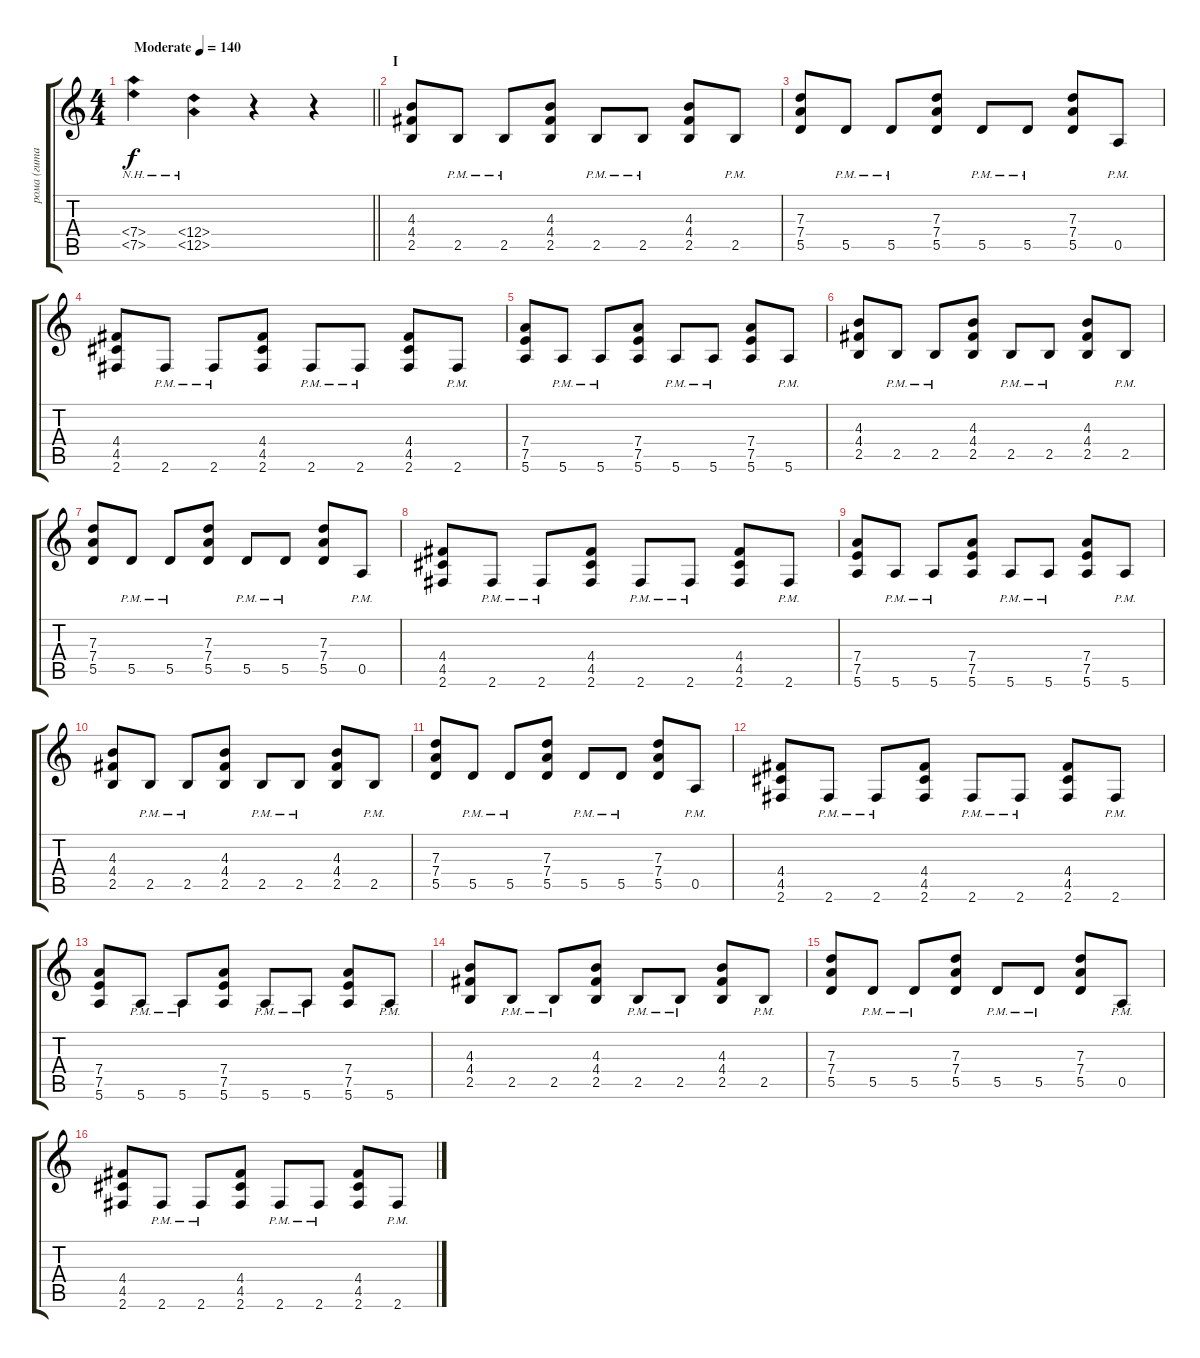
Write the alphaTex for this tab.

\track ("рома (гитара)" "рома (гита") {instrument distortionguitar}
\staff {score tabs}
\tuning (E4 B3 G3 D3 A2 E2) {hide}
\ts (4 4)
\tempo (140 "Moderate")
\clef g2
\barLineRight lightlight
\ks c
(7.4{nh} 7.5{nh}).4{dy f instrument distortionguitar} (12.4{nh} 12.5{nh}).4 r.4 r.4 |
\section ("" "I")
(4.3 4.4 2.5).8 2.5{pm}.8 2.5{pm}.8 (4.3 4.4 2.5).8 2.5{pm}.8 2.5{pm}.8 (4.3 4.4 2.5).8 2.5{pm}.8 |
(7.3 7.4 5.5).8 5.5{pm}.8 5.5{pm}.8 (7.3 7.4 5.5).8 5.5{pm}.8 5.5{pm}.8 (7.3 7.4 5.5).8 0.5{pm}.8 |
(4.4 4.5 2.6).8 2.6{pm}.8 2.6{pm}.8 (4.4 4.5 2.6).8 2.6{pm}.8 2.6{pm}.8 (4.4 4.5 2.6).8 2.6{pm}.8 |
(7.4 7.5 5.6).8 5.6{pm}.8 5.6{pm}.8 (7.4 7.5 5.6).8 5.6{pm}.8 5.6{pm}.8 (7.4 7.5 5.6).8 5.6{pm}.8 |
(4.3 4.4 2.5).8 2.5{pm}.8 2.5{pm}.8 (4.3 4.4 2.5).8 2.5{pm}.8 2.5{pm}.8 (4.3 4.4 2.5).8 2.5{pm}.8 |
(7.3 7.4 5.5).8 5.5{pm}.8 5.5{pm}.8 (7.3 7.4 5.5).8 5.5{pm}.8 5.5{pm}.8 (7.3 7.4 5.5).8 0.5{pm}.8 |
(4.4 4.5 2.6).8 2.6{pm}.8 2.6{pm}.8 (4.4 4.5 2.6).8 2.6{pm}.8 2.6{pm}.8 (4.4 4.5 2.6).8 2.6{pm}.8 |
(7.4 7.5 5.6).8 5.6{pm}.8 5.6{pm}.8 (7.4 7.5 5.6).8 5.6{pm}.8 5.6{pm}.8 (7.4 7.5 5.6).8 5.6{pm}.8 |
(4.3 4.4 2.5).8 2.5{pm}.8 2.5{pm}.8 (4.3 4.4 2.5).8 2.5{pm}.8 2.5{pm}.8 (4.3 4.4 2.5).8 2.5{pm}.8 |
(7.3 7.4 5.5).8 5.5{pm}.8 5.5{pm}.8 (7.3 7.4 5.5).8 5.5{pm}.8 5.5{pm}.8 (7.3 7.4 5.5).8 0.5{pm}.8 |
(4.4 4.5 2.6).8 2.6{pm}.8 2.6{pm}.8 (4.4 4.5 2.6).8 2.6{pm}.8 2.6{pm}.8 (4.4 4.5 2.6).8 2.6{pm}.8 |
(7.4 7.5 5.6).8 5.6{pm}.8 5.6{pm}.8 (7.4 7.5 5.6).8 5.6{pm}.8 5.6{pm}.8 (7.4 7.5 5.6).8 5.6{pm}.8 |
(4.3 4.4 2.5).8 2.5{pm}.8 2.5{pm}.8 (4.3 4.4 2.5).8 2.5{pm}.8 2.5{pm}.8 (4.3 4.4 2.5).8 2.5{pm}.8 |
(7.3 7.4 5.5).8 5.5{pm}.8 5.5{pm}.8 (7.3 7.4 5.5).8 5.5{pm}.8 5.5{pm}.8 (7.3 7.4 5.5).8 0.5{pm}.8 |
(4.4 4.5 2.6).8 2.6{pm}.8 2.6{pm}.8 (4.4 4.5 2.6).8 2.6{pm}.8 2.6{pm}.8 (4.4 4.5 2.6).8 2.6{pm}.8
